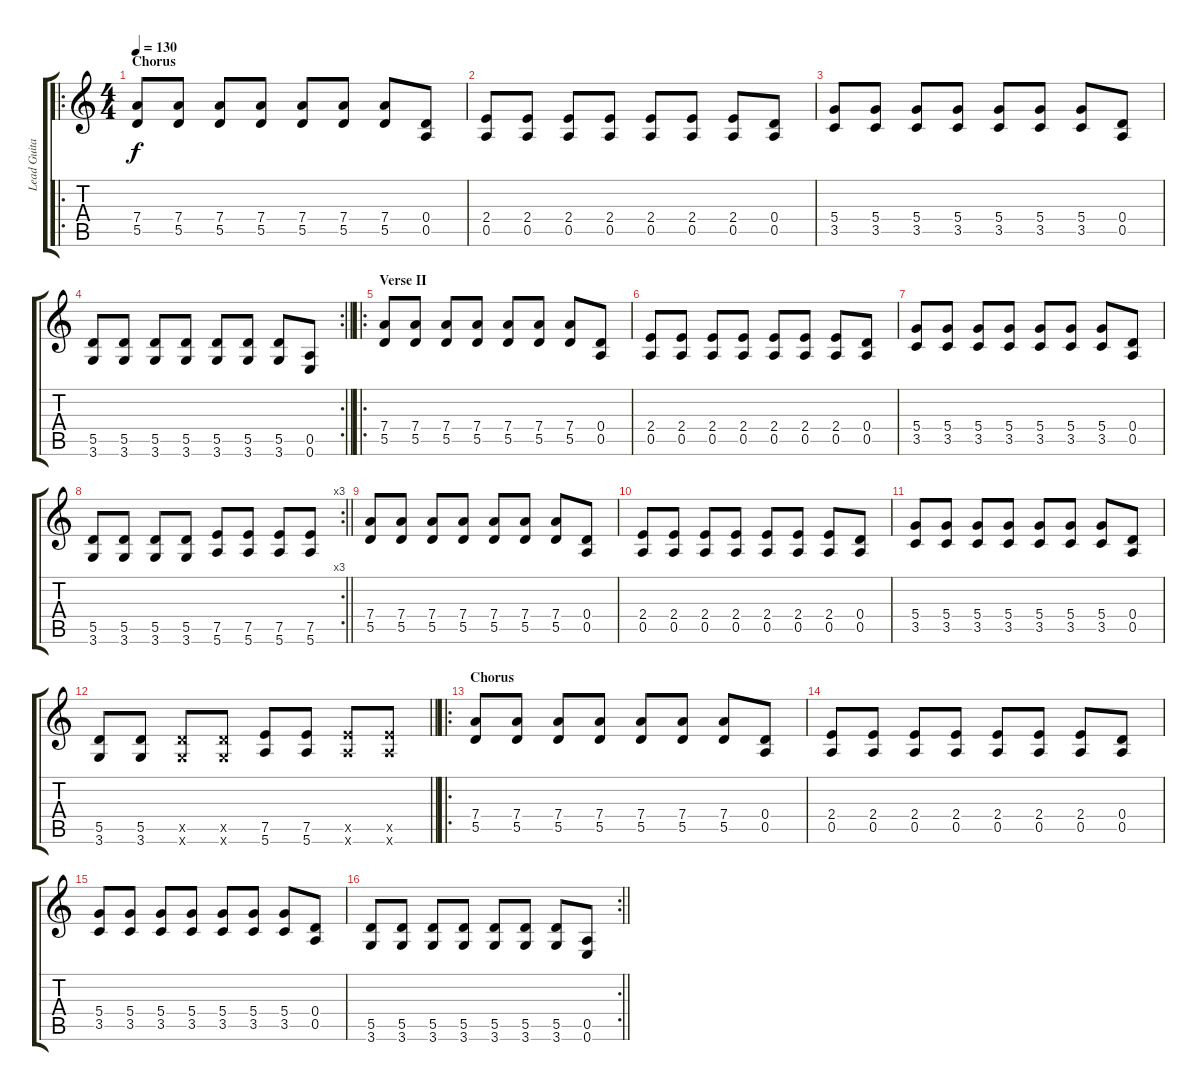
\track ("Lead Guitar" "Lead Guita") {instrument distortionguitar}
\staff {score tabs}
\tuning (E4 B3 G3 D3 A2 E2) {hide}
\ro
\ts (4 4)
\section ("" "Chorus")
\tempo 130
\clef g2
\ks c
(7.4 5.5).8{dy f} (7.4 5.5).8 (7.4 5.5).8 (7.4 5.5).8 (7.4 5.5).8 (7.4 5.5).8 (7.4 5.5).8 (0.4 0.5).8 |
(2.4 0.5).8 (2.4 0.5).8 (2.4 0.5).8 (2.4 0.5).8 (2.4 0.5).8 (2.4 0.5).8 (2.4 0.5).8 (0.4 0.5).8 |
(5.4 3.5).8 (5.4 3.5).8 (5.4 3.5).8 (5.4 3.5).8 (5.4 3.5).8 (5.4 3.5).8 (5.4 3.5).8 (0.4 0.5).8 |
\rc 2
\barLineRight lightlight
(5.5 3.6).8 (5.5 3.6).8 (5.5 3.6).8 (5.5 3.6).8 (5.5 3.6).8 (5.5 3.6).8 (5.5 3.6).8 (0.5 0.6).8 |
\ro
\section ("" "Verse II")
(7.4 5.5).8{instrument electricguitarmuted} (7.4 5.5).8 (7.4 5.5).8 (7.4 5.5).8 (7.4 5.5).8 (7.4 5.5).8 (7.4 5.5).8 (0.4 0.5).8 |
(2.4 0.5).8 (2.4 0.5).8 (2.4 0.5).8 (2.4 0.5).8 (2.4 0.5).8 (2.4 0.5).8 (2.4 0.5).8 (0.4 0.5).8 |
(5.4 3.5).8 (5.4 3.5).8 (5.4 3.5).8 (5.4 3.5).8 (5.4 3.5).8 (5.4 3.5).8 (5.4 3.5).8 (0.4 0.5).8 |
\rc 3
\barLineRight lightlight
(5.5 3.6).8 (5.5 3.6).8 (5.5 3.6).8 (5.5 3.6).8 (7.5 5.6).8 (7.5 5.6).8 (7.5 5.6).8 (7.5 5.6).8 |
(7.4 5.5).8 (7.4 5.5).8 (7.4 5.5).8 (7.4 5.5).8 (7.4 5.5).8 (7.4 5.5).8 (7.4 5.5).8 (0.4 0.5).8 |
(2.4 0.5).8 (2.4 0.5).8 (2.4 0.5).8 (2.4 0.5).8 (2.4 0.5).8 (2.4 0.5).8 (2.4 0.5).8 (0.4 0.5).8 |
(5.4 3.5).8 (5.4 3.5).8 (5.4 3.5).8 (5.4 3.5).8 (5.4 3.5).8 (5.4 3.5).8 (5.4 3.5).8 (0.4 0.5).8 |
\barLineRight lightlight
(5.5 3.6).8{volume 13 instrument distortionguitar} (5.5 3.6).8 (5.5{x} 3.6{x}).8 (5.5{x} 3.6{x}).8 (7.5 5.6).8 (7.5 5.6).8 (7.5{x} 5.6{x}).8 (7.5{x} 5.6{x}).8 |
\ro
\section ("" "Chorus")
(7.4 5.5).8 (7.4 5.5).8 (7.4 5.5).8 (7.4 5.5).8 (7.4 5.5).8 (7.4 5.5).8 (7.4 5.5).8 (0.4 0.5).8 |
(2.4 0.5).8 (2.4 0.5).8 (2.4 0.5).8 (2.4 0.5).8 (2.4 0.5).8 (2.4 0.5).8 (2.4 0.5).8 (0.4 0.5).8 |
(5.4 3.5).8 (5.4 3.5).8 (5.4 3.5).8 (5.4 3.5).8 (5.4 3.5).8 (5.4 3.5).8 (5.4 3.5).8 (0.4 0.5).8 |
\rc 2
\barLineRight lightlight
(5.5 3.6).8 (5.5 3.6).8 (5.5 3.6).8 (5.5 3.6).8 (5.5 3.6).8 (5.5 3.6).8 (5.5 3.6).8 (0.5 0.6).8
